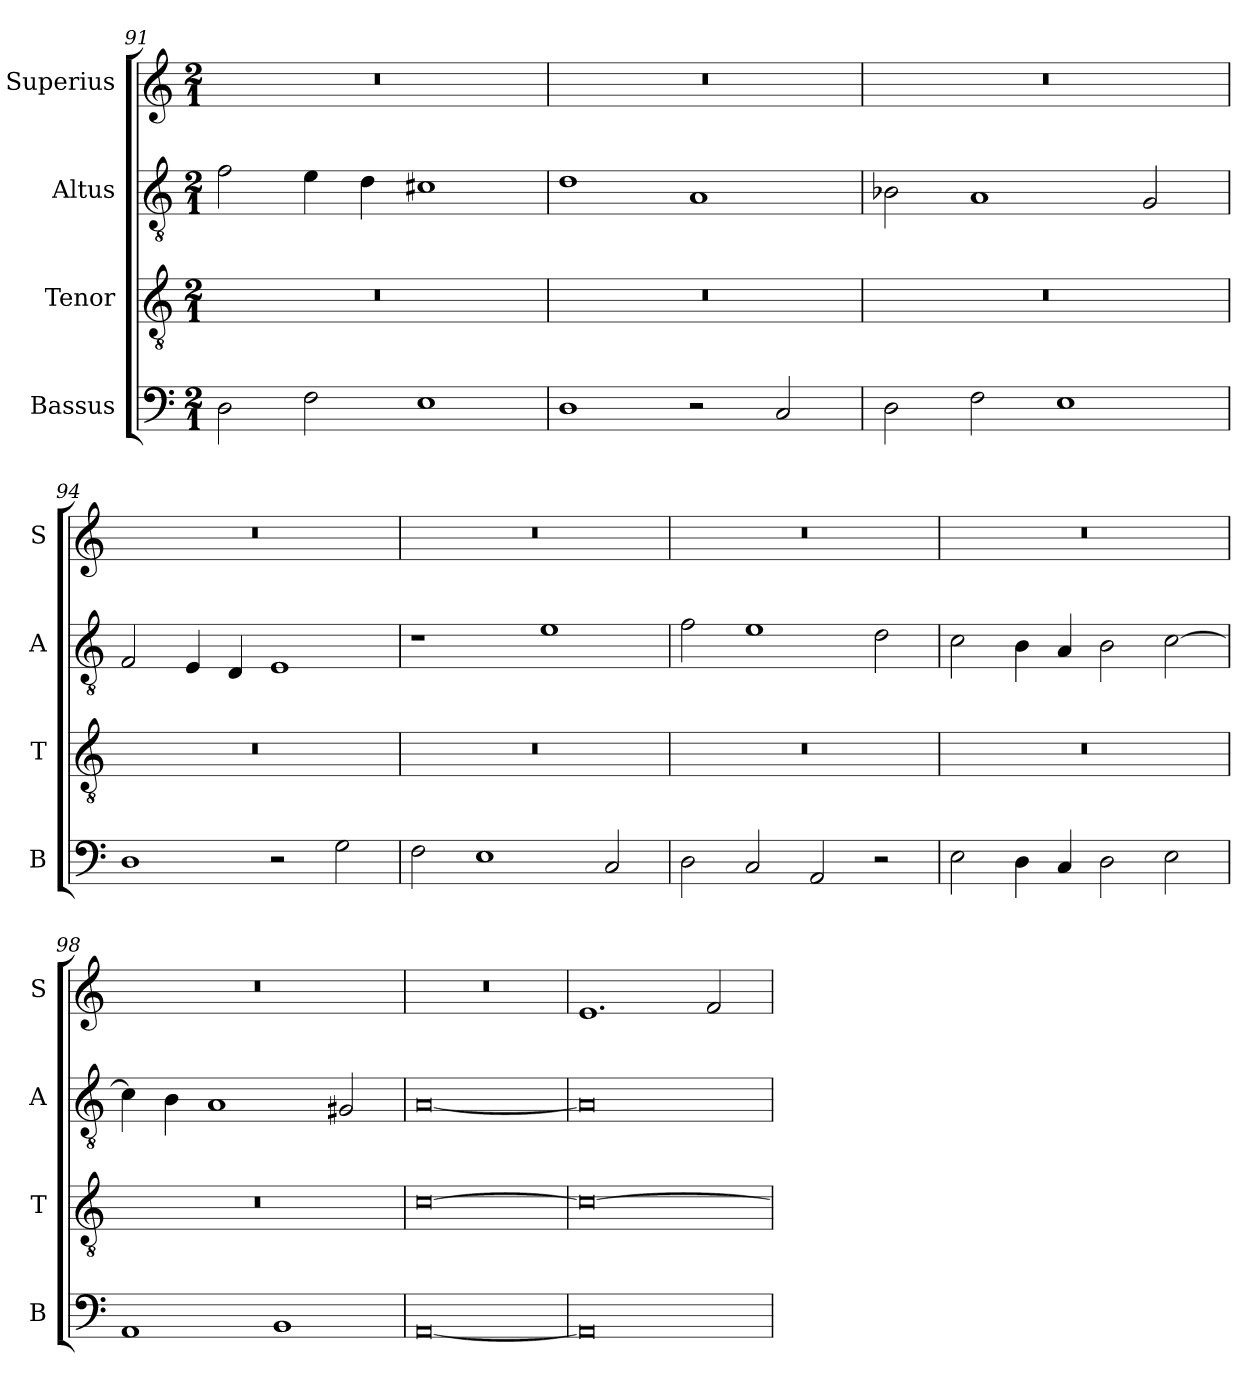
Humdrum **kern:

**kern	**kern	**kern	**kern
*part4	*part3	*part2	*part1
*staff4	*staff3	*staff2	*staff1
*I"Bassus	*I"Tenor	*I"Altus	*I"Superius
*I'B	*I'T	*I'A	*I'S
*clefF4	*clefGv2	*clefGv2	*clefG2
*k[]	*k[]	*k[]	*k[]
*M2/1	*M2/1	*M2/1	*M2/1
=91	=91	=91	=91
2D\	0r	2f\	0r
2F\	.	4e\	.
.	.	4d\	.
1E	.	1c#X	.
=92	=92	=92	=92
1D	0r	1d	0r
2r	.	1A	.
2C/	.	.	.
=93	=93	=93	=93
2D\	0r	2B-X\	0r
2F\	.	1A	.
1E	.	.	.
.	.	2G/	.
=94	=94	=94	=94
1D	0r	2F/	0r
.	.	4E/	.
.	.	4D/	.
2r	.	1E	.
2G\	.	.	.
=95	=95	=95	=95
2F\	0r	1r	0r
1E	.	.	.
.	.	1e	.
2C/	.	.	.
=96	=96	=96	=96
2D\	0r	2f\	0r
2C/	.	1e	.
2AA/	.	.	.
2r	.	2d\	.
=97	=97	=97	=97
2E\	0r	2c\	0r
4D\	.	4B\	.
4C/	.	4A/	.
2D\	.	2B\	.
2E\	.	[2c\	.
=98	=98	=98	=98
1AA	0r	4c\]	0r
.	.	4B\	.
.	.	1A	.
1BB	.	.	.
.	.	2G#X/	.
=99	=99	=99	=99
[0AA	[0c	[0A	0r
=100	=100	=100	=100
0AA]	0c_	0A]	1.e
.	.	.	2f/
=	=	=	=
*-	*-	*-	*-
